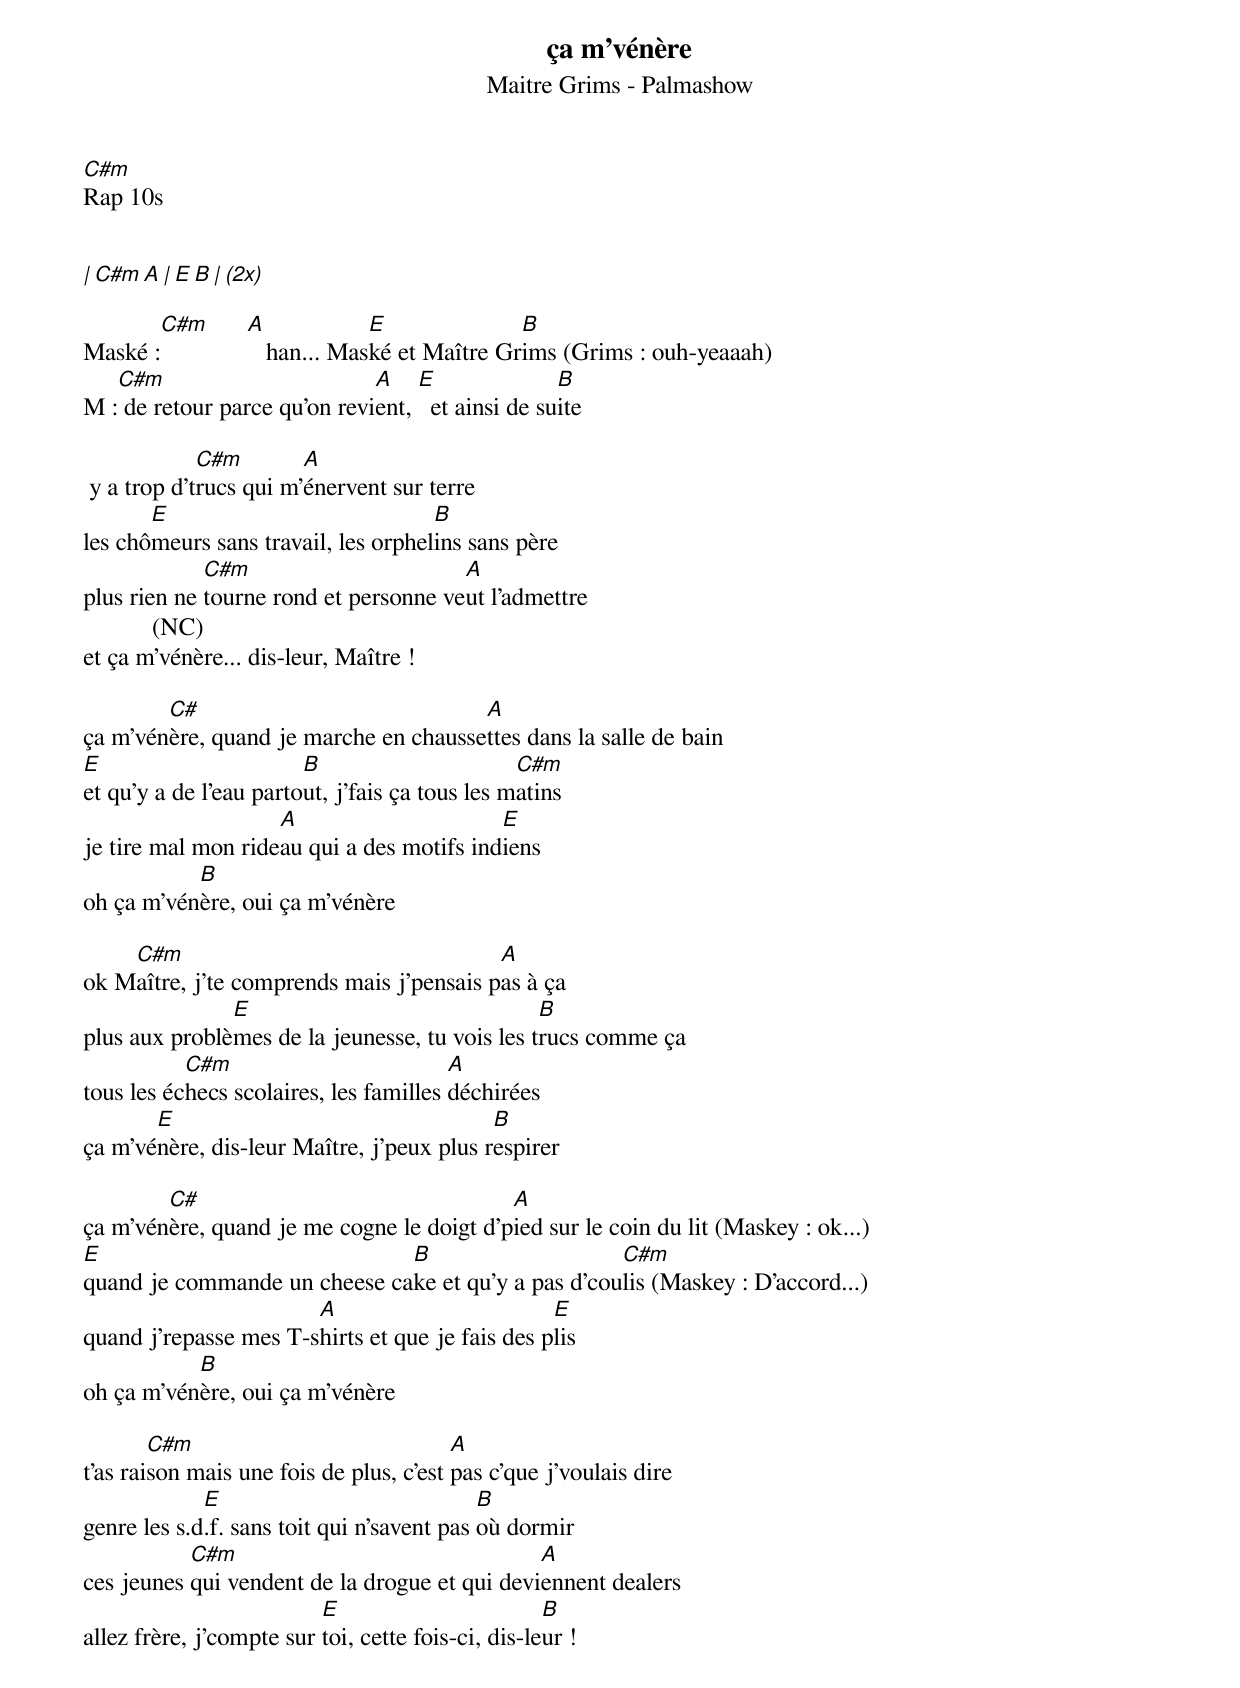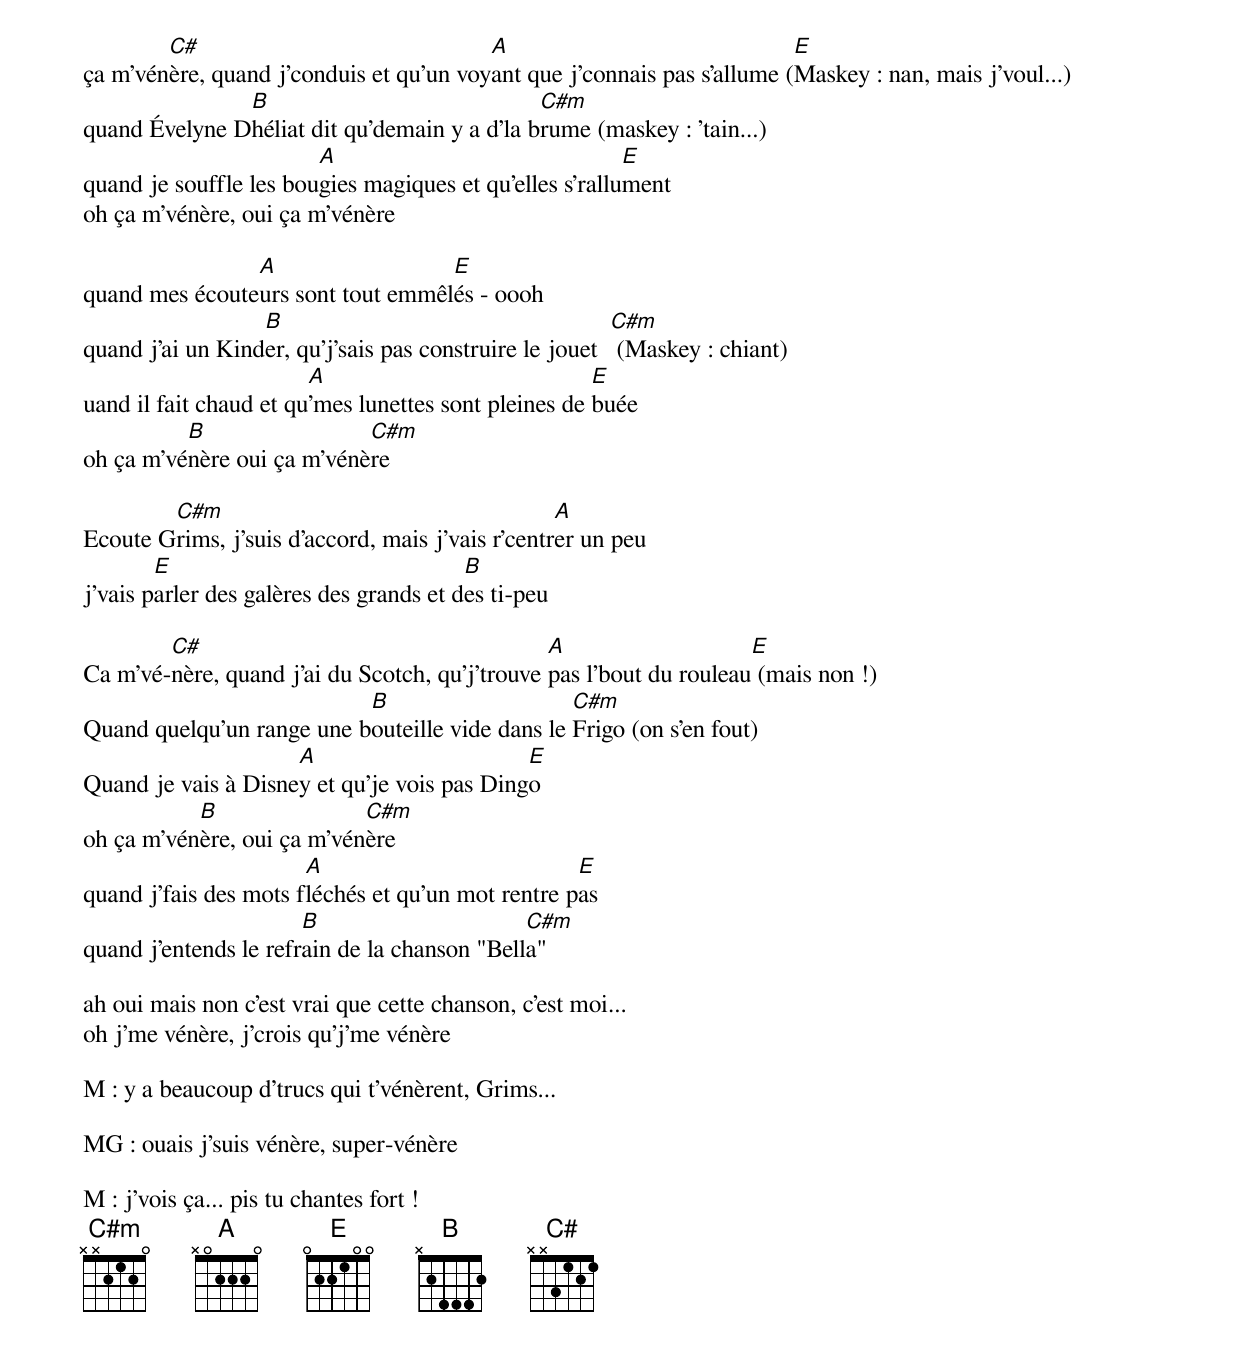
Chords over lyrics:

ça m'vénère
Maitre Grims - Palmashow
C#m
Rap 10s


| C#m   A   |  E    B  | (2x)

       C#m   A            E              B
Maské :         han... Maské et Maître Grims (Grims : ouh-yeaaah)
   C#m                        A    E               B
M : de retour parce qu'on revient,   et ainsi de suite

             C#m        A
 y a trop d'trucs qui m'énervent sur terre
       E                             B
les chômeurs sans travail, les orphelins sans père
             C#m                       A
plus rien ne tourne rond et personne veut l'admettre
           (NC)
et ça m'vénère... dis-leur, Maître !

        C#                             A
ça m'vénère, quand je marche en chaussettes dans la salle de bain
E                       B                       C#m
et qu'y a de l'eau partout, j'fais ça tous les matins
                    A                      E
je tire mal mon rideau qui a des motifs indiens
           B
oh ça m'vénère, oui ça m'vénère

    C#m                                   A
ok Maître, j'te comprends mais j'pensais pas à ça
               E                                B
plus aux problèmes de la jeunesse, tu vois les trucs comme ça
           C#m                          A
tous les échecs scolaires, les familles déchirées
       E                                   B
ça m'vénère, dis-leur Maître, j'peux plus respirer

        C#                                 A
ça m'vénère, quand je me cogne le doigt d'pied sur le coin du lit (Maskey : ok...)
E                             B                     C#m
quand je commande un cheese cake et qu'y a pas d'coulis (Maskey : D'accord...)
                       A                         E
quand j'repasse mes T-shirts et que je fais des plis
           B
oh ça m'vénère, oui ça m'vénère

        C#m                              A
t'as raison mais une fois de plus, c'est pas c'que j'voulais dire
             E                              B
genre les s.d.f. sans toit qui n'savent pas où dormir
           C#m                                 A
ces jeunes qui vendent de la drogue et qui deviennent dealers
                          E                         B
allez frère, j'compte sur toi, cette fois-ci, dis-leur !

        C#                               A                               E
ça m'vénère, quand j'conduis et qu'un voyant que j'connais pas s'allume (Maskey : nan, mais j'voul...)
               B                              C#m
quand Évelyne Dhéliat dit qu'demain y a d'la brume (maskey : 'tain...)
                        A                                E
quand je souffle les bougies magiques et qu'elles s'rallument
oh ça m'vénère, oui ça m'vénère

                A                  E
quand mes écouteurs sont tout emmêlés - oooh
                  B                                      C#m
quand j'ai un Kinder, qu'j'sais pas construire le jouet   (Maskey : chiant)
                        A                             E
uand il fait chaud et qu'mes lunettes sont pleines de buée
          B                 C#m
oh ça m'vénère oui ça m'vénère

        C#m                                       A
Ecoute Grims, j'suis d'accord, mais j'vais r'centrer un peu
        E                                B
j'vais parler des galères des grands et des ti-peu

        C#                                      A                    E
Ca m'vé-nère, quand j'ai du Scotch, qu'j'trouve pas l'bout du rouleau (mais non !)
                           B                     C#m
Quand quelqu'un range une bouteille vide dans le Frigo (on s'en fout)
                     A                       E
Quand je vais à Disney et qu'je vois pas Dingo
           B                C#m
oh ça m'vénère, oui ça m'vénère
                       A                           E
quand j'fais des mots fléchés et qu'un mot rentre pas
                       B                      C#m
quand j'entends le refrain de la chanson "Bella"

ah oui mais non c'est vrai que cette chanson, c'est moi...
oh j'me vénère, j'crois qu'j'me vénère

M : y a beaucoup d'trucs qui t'vénèrent, Grims...

MG : ouais j'suis vénère, super-vénère

M : j'vois ça... pis tu chantes fort !
